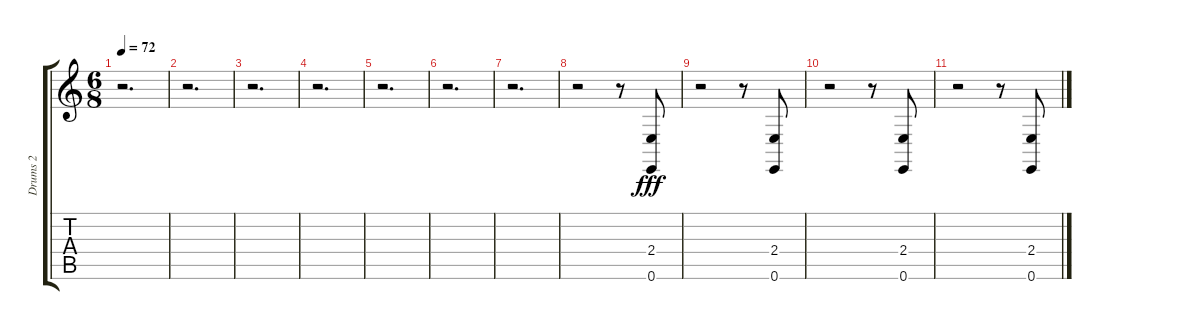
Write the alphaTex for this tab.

\track ("Drums 2" "Drums 2") {instrument taikodrum}
\staff {score tabs}
\tuning (E4 B3 G3 D3 A2 E2) {hide}
\ts (6 8)
\tempo 72
\clef g2
\ks c
r.2{d dy fff} |
r.2{d} |
r.2{d} |
r.2{d} |
r.2{d} |
r.2{d} |
r.2{d} |
r.2 r.8 (2.4 0.6).8 |
r.2 r.8 (2.4 0.6).8{volume 10} |
r.2 r.8 (2.4 0.6).8{volume 6} |
r.2 r.8 (2.4 0.6).8{volume 1}
